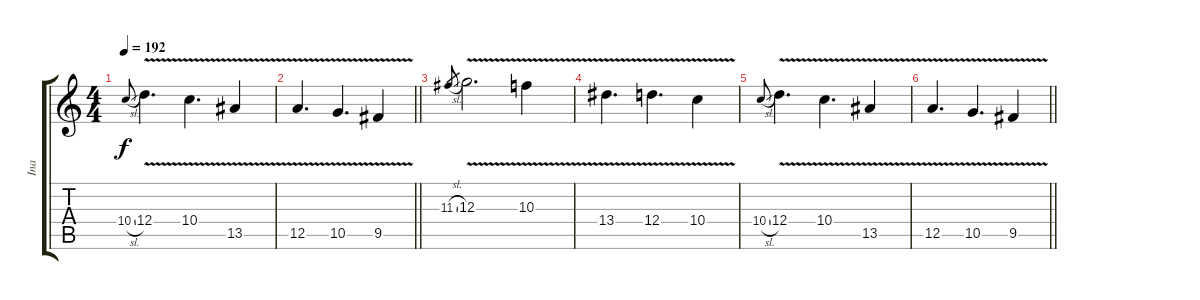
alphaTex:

\track ("Ina" "Ina") {instrument overdrivenguitar}
\staff {score tabs}
\tuning (E4 B3 G3 D3 A2 E2) {hide}
\ts (4 4)
\tempo 192
\clef g2
\ks c
10.4{sl}.8{gr onbeat dy f} 12.4{v}.4{d} 10.4{v}.4{d} 13.5{v}.4 |
\barLineRight lightlight
12.5{v}.4{d} 10.5{v}.4{d} 9.5{v}.4 |
11.3{sl}.8{gr} 12.3{v}.2{d} 10.3{v}.4 |
13.4{v}.4{d} 12.4{v}.4{d} 10.4{v}.4 |
10.4{sl}.8{gr onbeat} 12.4{v}.4{d} 10.4{v}.4{d} 13.5{v}.4 |
\barLineRight lightlight
12.5{v}.4{d} 10.5{v}.4{d} 9.5{v}.4
